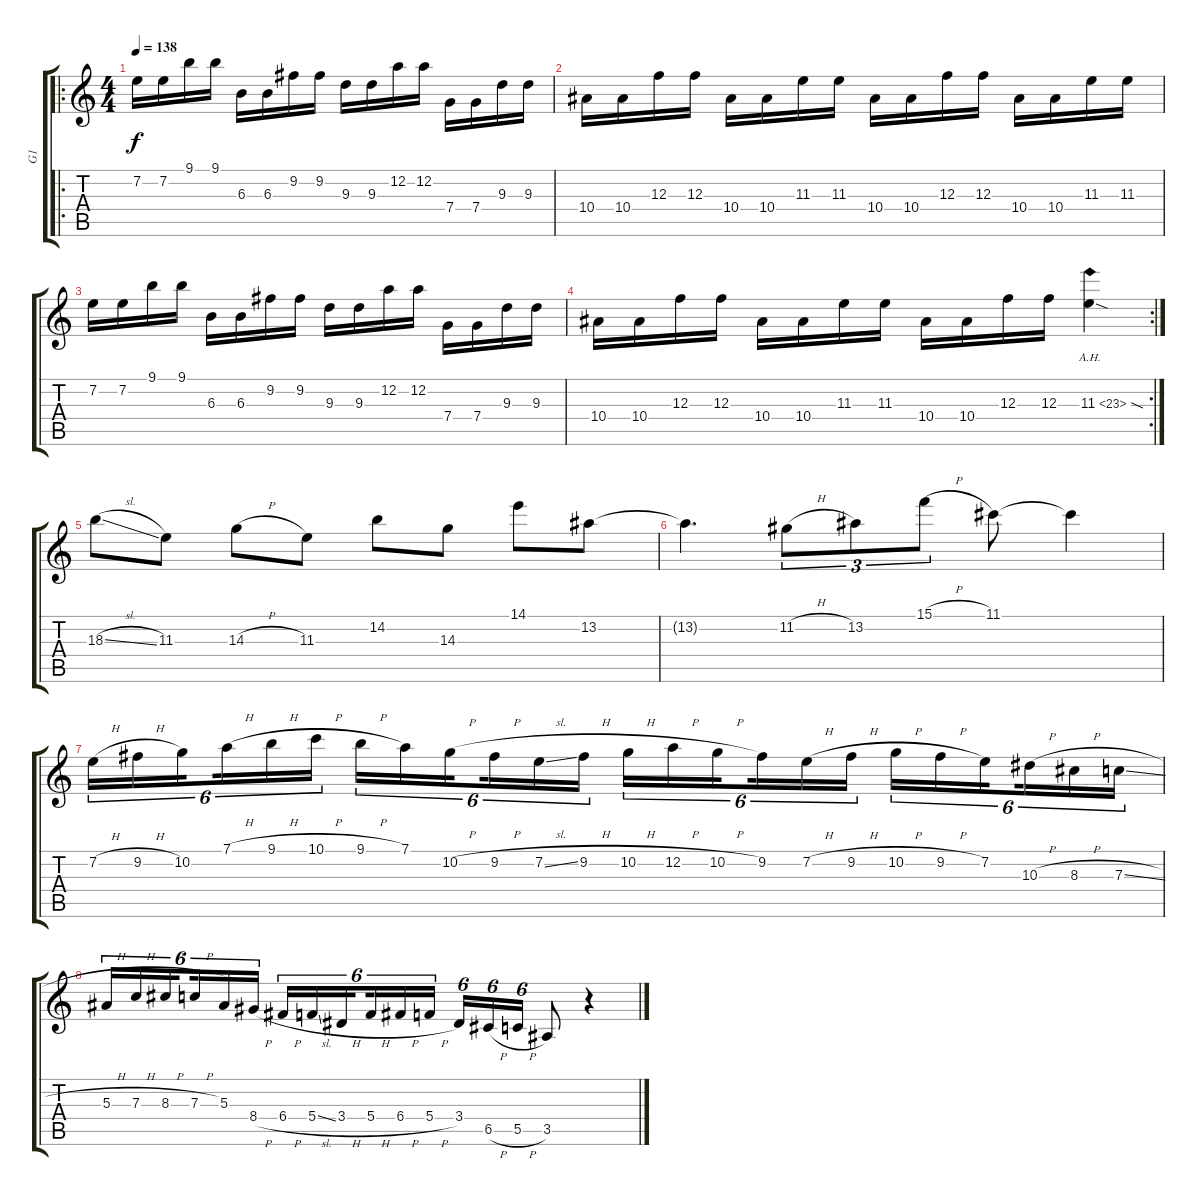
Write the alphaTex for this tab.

\track ("G1" "G1") {instrument distortionguitar}
\staff {score tabs}
\tuning (D4 A3 F3 C3 G2 C2) {hide}
\ro
\ts (4 4)
\tempo 138
\clef g2
\ks c
7.2.16{dy f} 7.2.16 9.1.16 9.1.16 6.3.16 6.3.16 9.2.16 9.2.16 9.3.16 9.3.16 12.2.16 12.2.16 7.4.16 7.4.16 9.3.16 9.3.16 |
10.4.16 10.4.16 12.3.16 12.3.16 10.4.16 10.4.16 11.3.16 11.3.16 10.4.16 10.4.16 12.3.16 12.3.16 10.4.16 10.4.16 11.3.16 11.3.16 |
7.2.16 7.2.16 9.1.16 9.1.16 6.3.16 6.3.16 9.2.16 9.2.16 9.3.16 9.3.16 12.2.16 12.2.16 7.4.16 7.4.16 9.3.16 9.3.16 |
\rc 2
10.4.16 10.4.16 12.3.16 12.3.16 10.4.16 10.4.16 11.3.16 11.3.16 10.4.16 10.4.16 12.3.16 12.3.16 11.3{ah 12 sod}.4 |
18.3{sl}.8 11.3.8 14.3{h}.8 11.3.8 14.2.8 14.3.8 14.1.8 13.2.8 |
13.2{t}.4{d} 11.2{h}.8{tu (3 2)} 13.2.8{tu (3 2)} 15.1{h}.8{tu (3 2)} 11.1.8 11.1{t}.4 |
7.2{h}.16{tu (6 4)} 9.2{h}.16{tu (6 4)} 10.2.16{tu (6 4) beam splitsecondary} 7.1{h}.16{tu (6 4)} 9.1{h}.16{tu (6 4)} 10.1{h}.16{tu (6 4)} 9.1{h}.16{tu (6 4)} 7.1.16{tu (6 4)} 10.2{h}.16{tu (6 4) beam splitsecondary} 9.2{h}.16{tu (6 4)} 7.2{sl}.16{tu (6 4)} 9.2{h}.16{tu (6 4)} 10.2{h}.16{tu (6 4)} 12.2{h}.16{tu (6 4)} 10.2{h}.16{tu (6 4) beam splitsecondary} 9.2.16{tu (6 4)} 7.2{h}.16{tu (6 4)} 9.2{h}.16{tu (6 4)} 10.2{h}.16{tu (6 4)} 9.2{h}.16{tu (6 4)} 7.2.16{tu (6 4) beam splitsecondary} 10.3{h}.16{tu (6 4)} 8.3{h}.16{tu (6 4)} 7.3{sl}.16{tu (6 4)} |
5.3{h}.16{tu (6 4)} 7.3{h}.16{tu (6 4)} 8.3{h}.16{tu (6 4) beam splitsecondary} 7.3{h}.16{tu (6 4)} 5.3.16{tu (6 4)} 8.4{h}.16{tu (6 4)} 6.4{h}.16{tu (6 4)} 5.4{sl}.16{tu (6 4)} 3.4{h}.16{tu (6 4) beam splitsecondary} 5.4{h}.16{tu (6 4)} 6.4{h}.16{tu (6 4)} 5.4{h}.16{tu (6 4)} 3.4.16{tu (6 4)} 6.5{h}.16{tu (6 4)} 5.5{h}.16{tu (6 4)} 3.5.8 r.4
